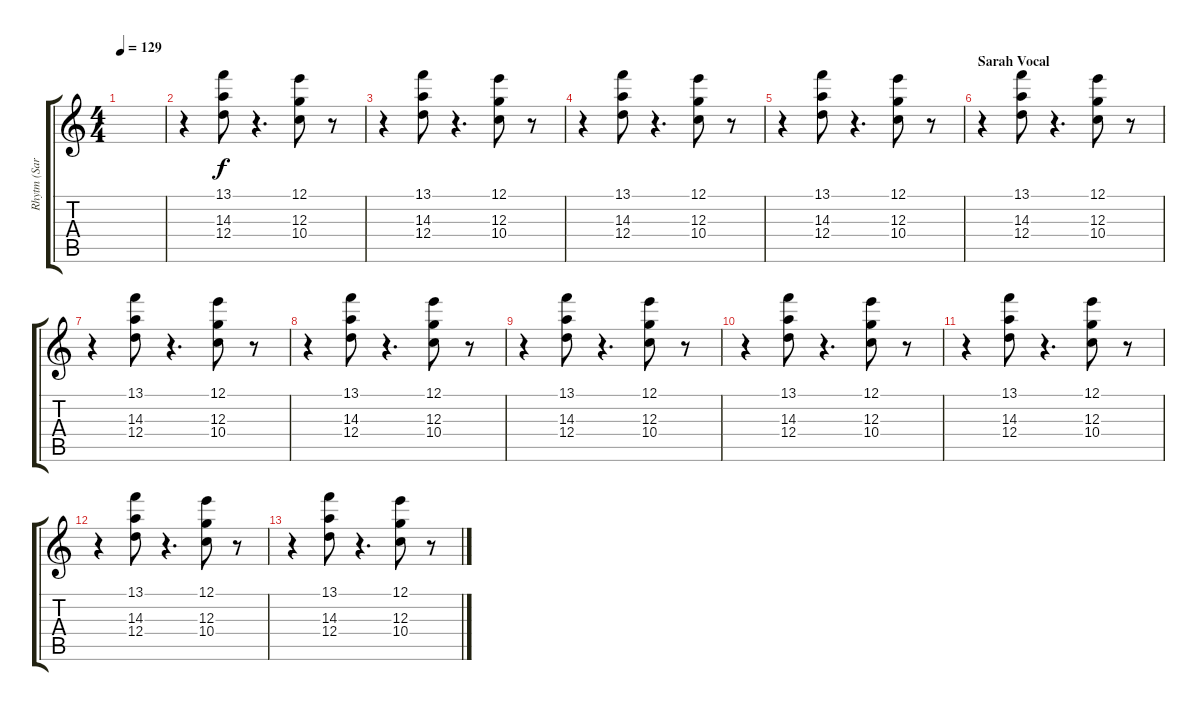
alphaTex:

\track ("Rhytm (Sarah)" "Rhytm (Sar") {instrument acousticguitarnylon}
\staff {score tabs}
\tuning (E4 B3 G3 D3 A2 E2) {hide}
\ts (4 4)
\tempo 129
\clef g2
\ks c
|
r.4 (13.1 14.3 12.4).8 r.4{d} (12.1 12.3 10.4).8 r.8 |
r.4 (13.1 14.3 12.4).8 r.4{d} (12.1 12.3 10.4).8 r.8 |
r.4 (13.1 14.3 12.4).8 r.4{d} (12.1 12.3 10.4).8 r.8 |
r.4 (13.1 14.3 12.4).8 r.4{d} (12.1 12.3 10.4).8 r.8 |
\section ("" "Sarah Vocal")
r.4 (13.1 14.3 12.4).8 r.4{d} (12.1 12.3 10.4).8 r.8 |
r.4 (13.1 14.3 12.4).8 r.4{d} (12.1 12.3 10.4).8 r.8 |
r.4 (13.1 14.3 12.4).8 r.4{d} (12.1 12.3 10.4).8 r.8 |
r.4 (13.1 14.3 12.4).8 r.4{d} (12.1 12.3 10.4).8 r.8 |
r.4 (13.1 14.3 12.4).8 r.4{d} (12.1 12.3 10.4).8 r.8 |
r.4 (13.1 14.3 12.4).8 r.4{d} (12.1 12.3 10.4).8 r.8 |
r.4 (13.1 14.3 12.4).8 r.4{d} (12.1 12.3 10.4).8 r.8 |
r.4 (13.1 14.3 12.4).8 r.4{d} (12.1 12.3 10.4).8 r.8
